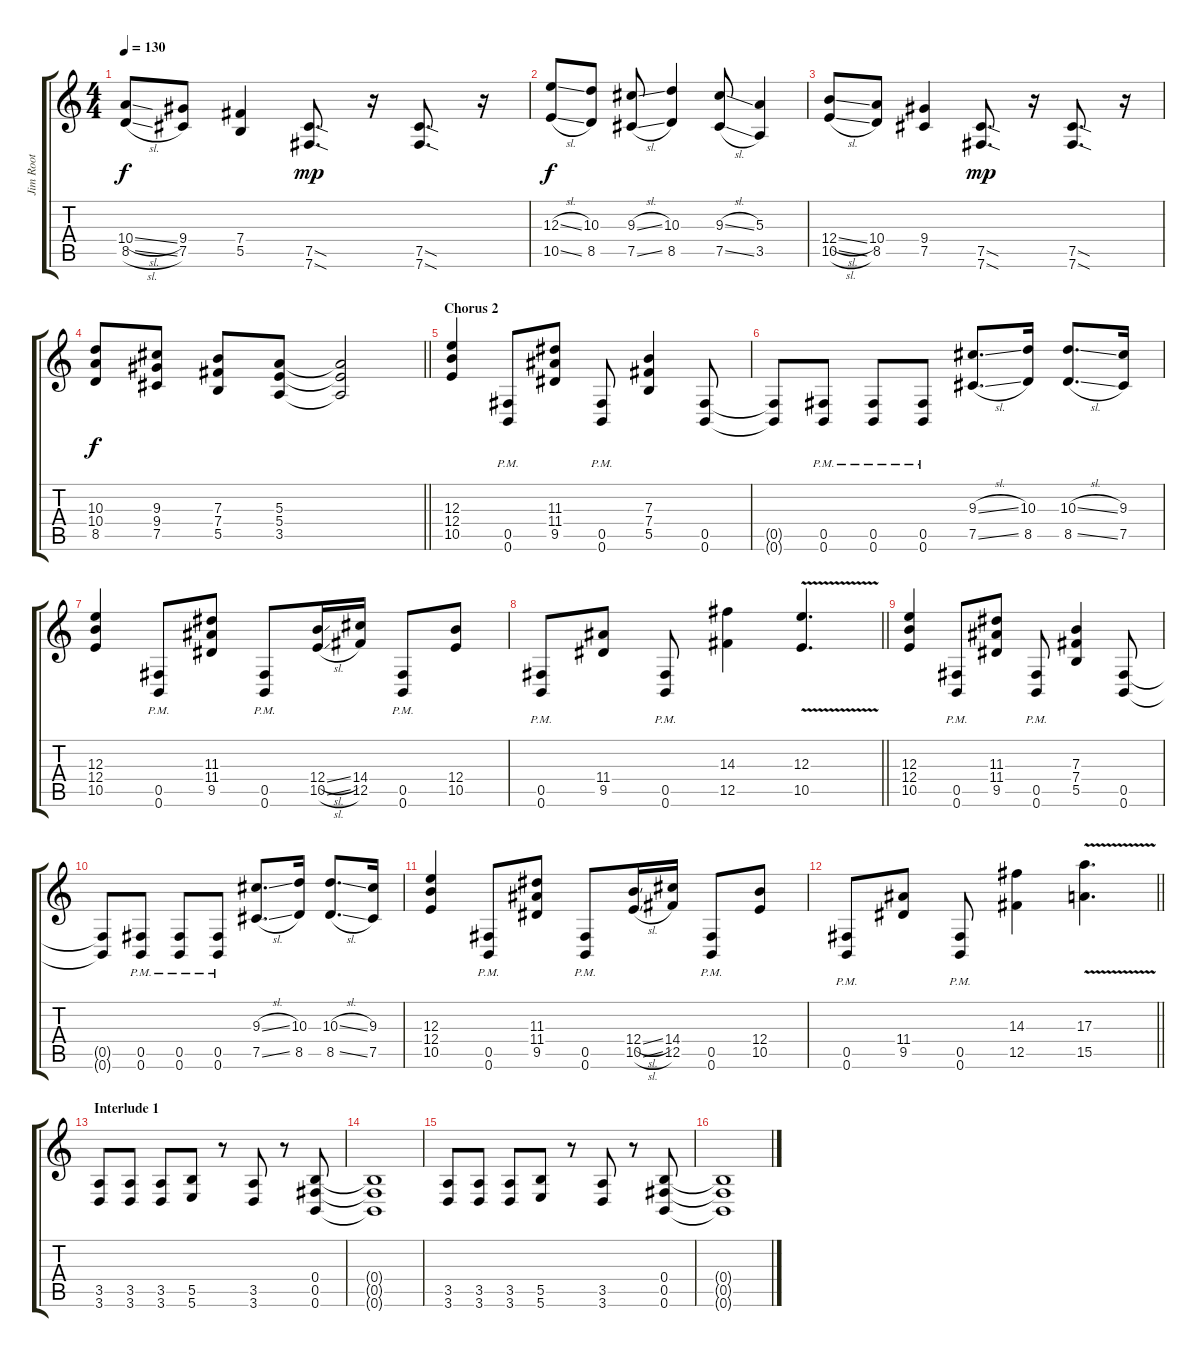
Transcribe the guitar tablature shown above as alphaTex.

\track ("Jim Root" "Jim Root") {instrument distortionguitar}
\staff {score tabs}
\tuning (Db4 Ab3 E3 B2 Gb2 B1) {hide}
\ts (4 4)
\tempo 130
\clef g2
\ks c
(10.4{sl} 8.5{sl}).8{dy f} (9.4 7.5).8 (7.4 5.5).4 (7.5{sod} 7.6{sod}).8{d dy mp} r.16 (7.5{sod} 7.6{sod}).8{d} r.16 |
(12.3{sl} 10.5{sl}).8{dy f} (10.3 8.5).8 (9.3{sl} 7.5{sl}).8 (10.3 8.5).4 (9.3{sl} 7.5{sl}).8 (5.3 3.5).4 |
(12.4{sl} 10.5{sl}).8 (10.4 8.5).8 (9.4 7.5).4 (7.5{sod} 7.6{sod}).8{d dy mp} r.16 (7.5{sod} 7.6{sod}).8{d} r.16 |
\barLineRight lightlight
(10.3 10.4 8.5).8{dy f} (9.3 9.4 7.5).8 (7.3 7.4 5.5).8 (5.3 5.4 3.5).8 (5.3{t} 5.4{t} 3.5{t}).2 |
\section ("" "Chorus 2")
(12.3 12.4 10.5).4 (0.5{pm} 0.6{pm}).8 (11.3 11.4 9.5).8 (0.5{pm} 0.6{pm}).8 (7.3 7.4 5.5).4 (0.5 0.6).8 |
(0.5{t} 0.6{t}).8 (0.5{pm} 0.6{pm}).8 (0.5{pm} 0.6{pm}).8 (0.5{pm} 0.6{pm}).8 (9.3{sl} 7.5{sl}).8{d} (10.3 8.5).16 (10.3{sl} 8.5{sl}).8{d} (9.3 7.5).16 |
(12.3 12.4 10.5).4 (0.5{pm} 0.6{pm}).8 (11.3 11.4 9.5).8 (0.5{pm} 0.6{pm}).8 (12.4{sl} 10.5{sl}).16 (14.4 12.5).16 (0.5{pm} 0.6{pm}).8 (12.4 10.5).8 |
\barLineRight lightlight
(0.5{pm} 0.6{pm}).8 (11.4 9.5).8 (0.5{pm} 0.6{pm}).8 (14.3 12.5).4 (12.3{v} 10.5{v}).4{d} |
(12.3 12.4 10.5).4 (0.5{pm} 0.6{pm}).8 (11.3 11.4 9.5).8 (0.5{pm} 0.6{pm}).8 (7.3 7.4 5.5).4 (0.5 0.6).8 |
(0.5{t} 0.6{t}).8 (0.5{pm} 0.6{pm}).8 (0.5{pm} 0.6{pm}).8 (0.5{pm} 0.6{pm}).8 (9.3{sl} 7.5{sl}).8{d} (10.3 8.5).16 (10.3{sl} 8.5{sl}).8{d} (9.3 7.5).16 |
(12.3 12.4 10.5).4 (0.5{pm} 0.6{pm}).8 (11.3 11.4 9.5).8 (0.5{pm} 0.6{pm}).8 (12.4{sl} 10.5{sl}).16 (14.4 12.5).16 (0.5{pm} 0.6{pm}).8 (12.4 10.5).8 |
\barLineRight lightlight
(0.5{pm} 0.6{pm}).8 (11.4 9.5).8 (0.5{pm} 0.6{pm}).8 (14.3 12.5).4 (17.3{v} 15.5).4{d} |
\section ("" "Interlude 1")
(3.5 3.6).8 (3.5 3.6).8 (3.5 3.6).8 (5.5 5.6).8 r.8 (3.5 3.6).8 r.8 (0.4 0.5 0.6).8 |
(0.4{t} 0.5{t} 0.6{t}).1 |
(3.5 3.6).8 (3.5 3.6).8 (3.5 3.6).8 (5.5 5.6).8 r.8 (3.5 3.6).8 r.8 (0.4 0.5 0.6).8 |
(0.4{t} 0.5{t} 0.6{t}).1
